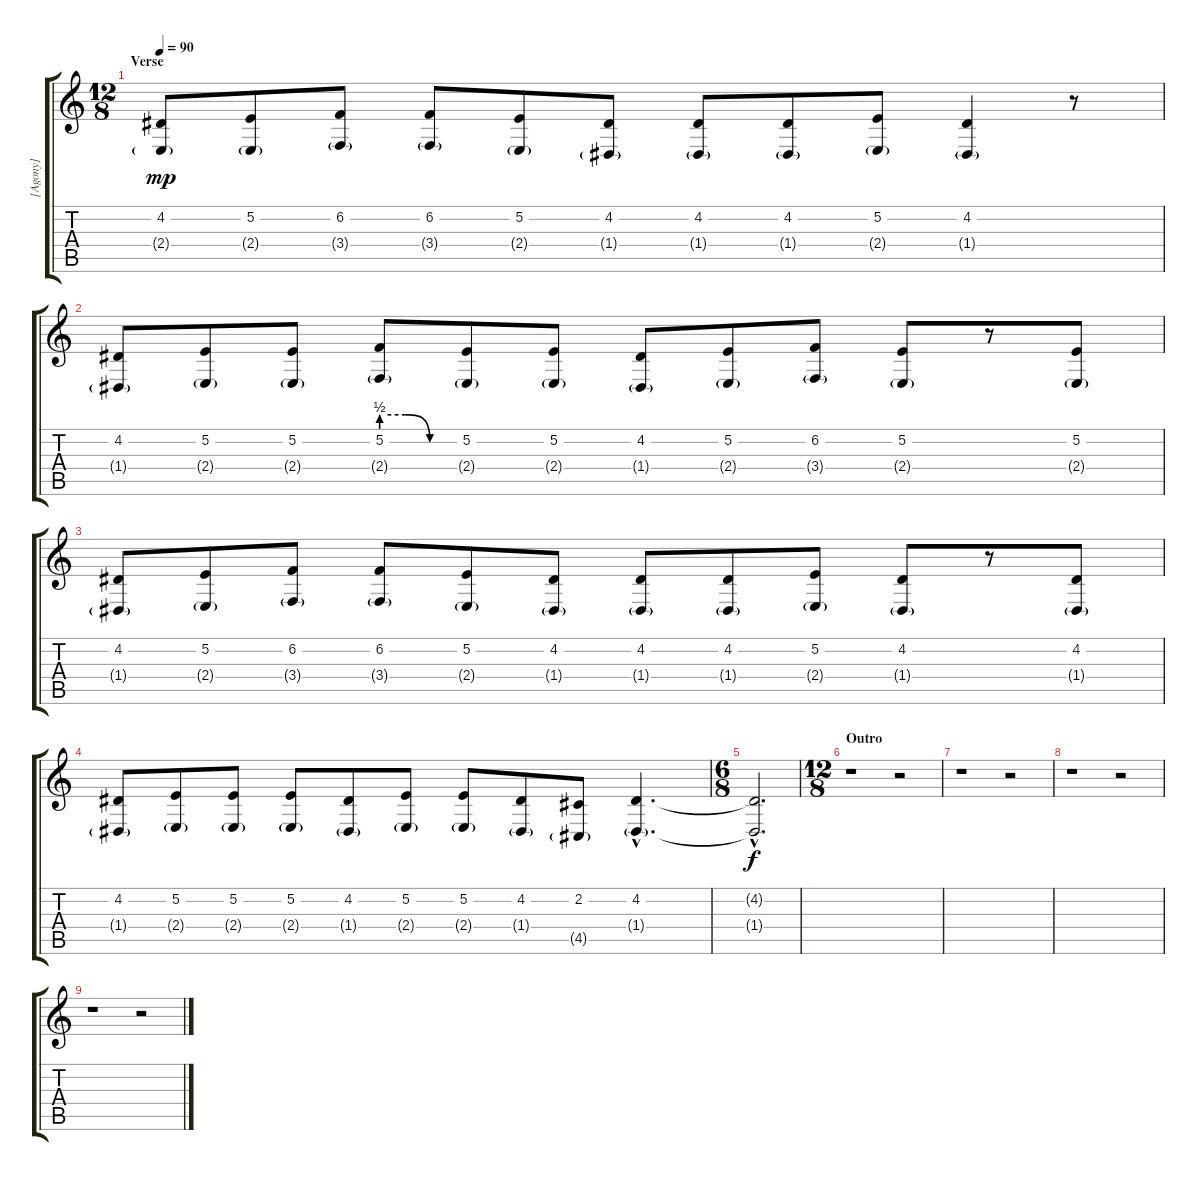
\track ("[Agony]" "[Agony]") {instrument baritonesax}
\staff {score tabs}
\tuning (E4 B3 G3 D3 A2 E2) {hide}
\ts (12 8)
\section ("" "Verse")
\tempo 90
\clef g2
\ks c
(4.2 2.4{g}).8{dy mp} (5.2 2.4{g}).8 (6.2 3.4{g}).8 (6.2 3.4{g}).8 (5.2 2.4{g}).8 (4.2 1.4{g}).8 (4.2 1.4{g}).8 (4.2 1.4{g}).8 (5.2 2.4{g}).8 (4.2 1.4{g}).4 r.8 |
(4.2 1.4{g}).8 (5.2 2.4{g}).8 (5.2 2.4{g}).8 (5.2{be (custom 0 2 20 2 40 0 60 0)} 2.4{be (custom 0 2 20 2 40 0 60 0) g}).8 (5.2 2.4{g}).8 (5.2 2.4{g}).8 (4.2 1.4{g}).8 (5.2 2.4{g}).8 (6.2 3.4{g}).8 (5.2 2.4{g}).8 r.8 (5.2 2.4{g}).8 |
(4.2 1.4{g}).8 (5.2 2.4{g}).8 (6.2 3.4{g}).8 (6.2 3.4{g}).8 (5.2 2.4{g}).8 (4.2 1.4{g}).8 (4.2 1.4{g}).8 (4.2 1.4{g}).8 (5.2 2.4{g}).8 (4.2 1.4{g}).8 r.8 (4.2 1.4{g}).8 |
(4.2 1.4{g}).8 (5.2 2.4{g}).8 (5.2 2.4{g}).8 (5.2 2.4{g}).8 (4.2 1.4{g}).8 (5.2 2.4{g}).8 (5.2 2.4{g}).8 (4.2 1.4{g}).8 (2.2 4.5{g}).8 (4.2{hac} 1.4{g hac}).4{d} |
\ts (6 8)
(4.2{hac t} 1.4{hac t}).2{d dy f} |
\ts (12 8)
\section ("" "Outro")
r.1 r.2 |
r.1 r.2 |
r.1 r.2 |
r.1 r.2
